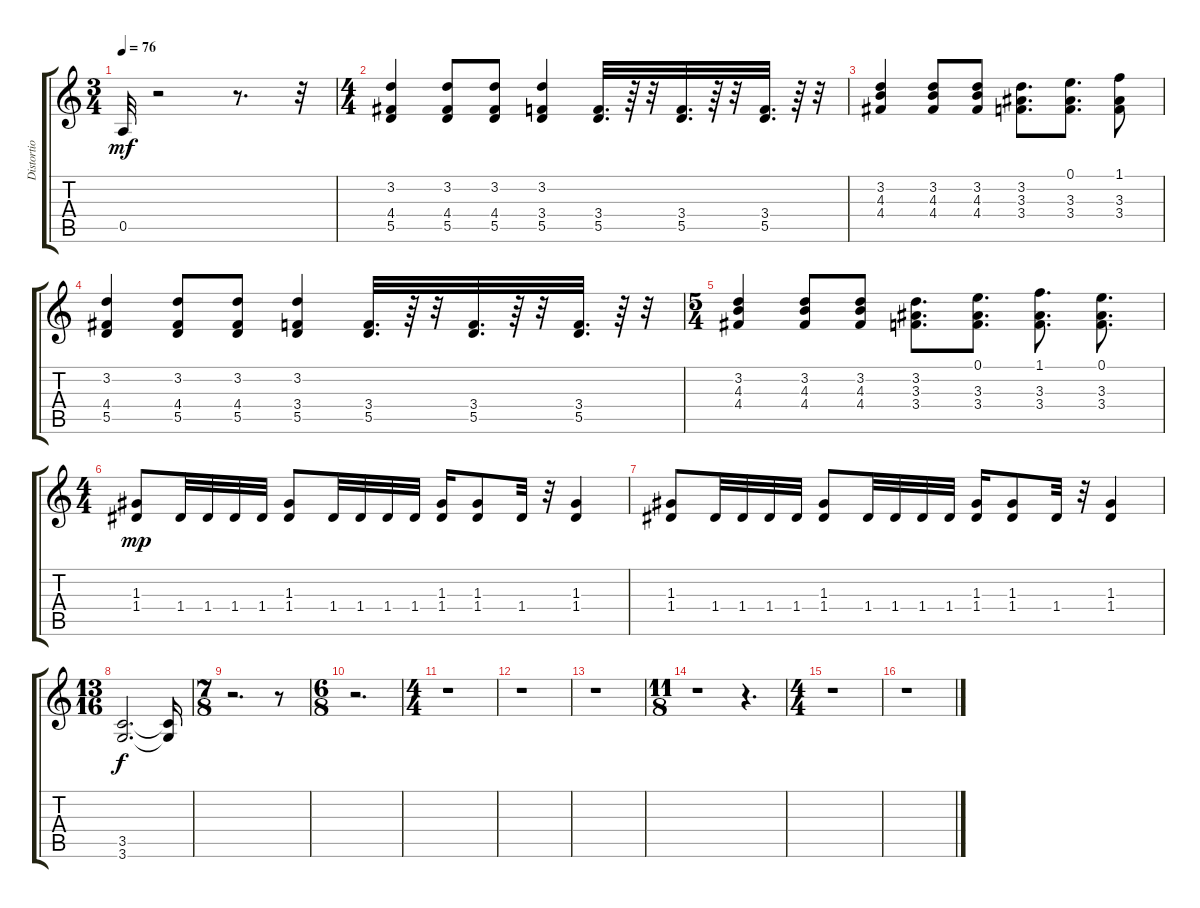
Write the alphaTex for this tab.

\track ("Distortio" "Distortio") {instrument distortionguitar}
\staff {score tabs}
\tuning (E4 B3 G3 D3 A2 E2) {hide}
\ts (3 4)
\tempo 76
\clef g2
\ks c
0.5.32{dy mf} r.2 r.8{d} r.32 |
\ts (4 4)
(3.2 4.4 5.5).4 (3.2 4.4 5.5).8 (3.2 4.4 5.5).8 (3.2 3.4 5.5).4 (3.4 5.5).32{d} r.64 r.32 (3.4 5.5).32{d} r.64 r.32 (3.4 5.5).32{d} r.64 r.32 |
(3.2 4.3 4.4).4 (3.2 4.3 4.4).8 (3.2 4.3 4.4).8 (3.2 3.3 3.4).8{d} (0.1 3.3 3.4).8{d} (1.1 3.3 3.4).8 |
(3.2 4.4 5.5).4 (3.2 4.4 5.5).8 (3.2 4.4 5.5).8 (3.2 3.4 5.5).4 (3.4 5.5).32{d} r.64 r.32 (3.4 5.5).32{d} r.64 r.32 (3.4 5.5).32{d} r.64 r.32 |
\ts (5 4)
(3.2 4.3 4.4).4 (3.2 4.3 4.4).8 (3.2 4.3 4.4).8 (3.2 3.3 3.4).8{d} (0.1 3.3 3.4).8{d} (1.1 3.3 3.4).8{d} (0.1 3.3 3.4).8{d} |
\ts (4 4)
(1.3 1.4).8{dy mp} 1.4.32 1.4.32 1.4.32 1.4.32 (1.3 1.4).8 1.4.32 1.4.32 1.4.32 1.4.32 (1.3 1.4).16 (1.3 1.4).8 1.4.32 r.32 (1.3 1.4).4 |
(1.3 1.4).8 1.4.32 1.4.32 1.4.32 1.4.32 (1.3 1.4).8 1.4.32 1.4.32 1.4.32 1.4.32 (1.3 1.4).16 (1.3 1.4).8 1.4.32 r.32 (1.3 1.4).4 |
\ts (13 16)
(3.5 3.6).2{d dy f} (3.5{t} 3.6{t}).16 |
\ts (7 8)
r.2{d} r.8 |
\ts (6 8)
r.2{d} |
\ts (4 4)
r.1 |
r.1 |
r.1 |
\ts (11 8)
r.1 r.4{d} |
\ts (4 4)
r.1 |
r.1
